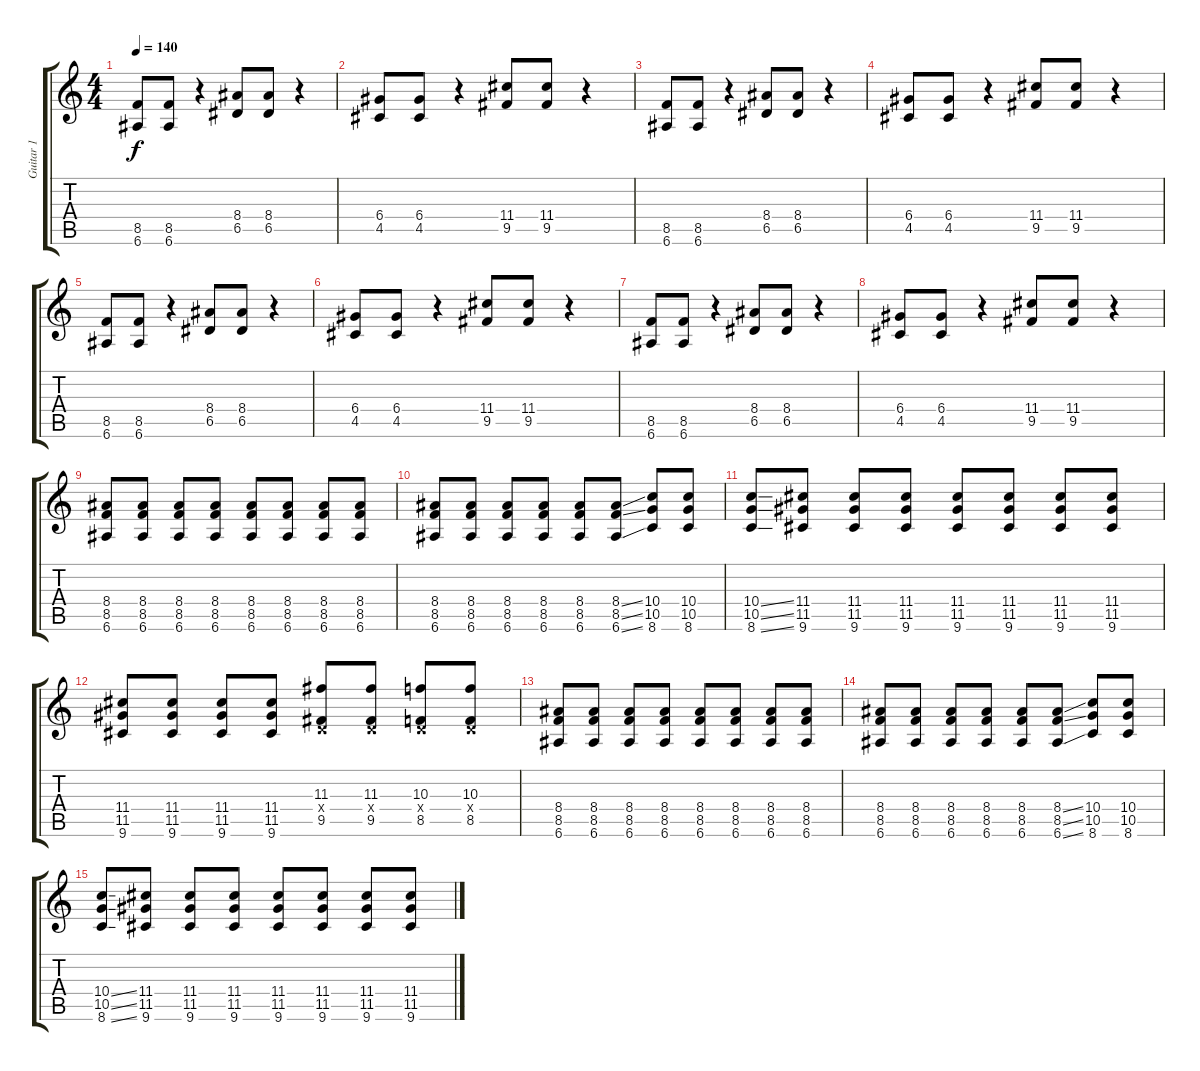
\track ("Guitar 1" "Guitar 1") {instrument distortionguitar}
\staff {score tabs}
\tuning (E4 B3 G3 D3 A2 E2) {hide}
\ts (4 4)
\tempo 140
\clef g2
\ks c
(8.5 6.6).8{dy f} (8.5 6.6).8 r.4 (8.4 6.5).8 (8.4 6.5).8 r.4 |
(6.4 4.5).8 (6.4 4.5).8 r.4 (11.4 9.5).8 (11.4 9.5).8 r.4 |
(8.5 6.6).8 (8.5 6.6).8 r.4 (8.4 6.5).8 (8.4 6.5).8 r.4 |
(6.4 4.5).8 (6.4 4.5).8 r.4 (11.4 9.5).8 (11.4 9.5).8 r.4 |
(8.5 6.6).8 (8.5 6.6).8 r.4 (8.4 6.5).8 (8.4 6.5).8 r.4 |
(6.4 4.5).8 (6.4 4.5).8 r.4 (11.4 9.5).8 (11.4 9.5).8 r.4 |
(8.5 6.6).8 (8.5 6.6).8 r.4 (8.4 6.5).8 (8.4 6.5).8 r.4 |
(6.4 4.5).8 (6.4 4.5).8 r.4 (11.4 9.5).8 (11.4 9.5).8 r.4 |
(8.4 8.5 6.6).8 (8.4 8.5 6.6).8 (8.4 8.5 6.6).8 (8.4 8.5 6.6).8 (8.4 8.5 6.6).8 (8.4 8.5 6.6).8 (8.4 8.5 6.6).8 (8.4 8.5 6.6).8 |
(8.4 8.5 6.6).8 (8.4 8.5 6.6).8 (8.4 8.5 6.6).8 (8.4 8.5 6.6).8 (8.4 8.5 6.6).8 (8.4{ss} 8.5{ss} 6.6{ss}).8 (10.4 10.5 8.6).8 (10.4 10.5 8.6).8 |
(10.4{ss} 10.5{ss} 8.6{ss}).8 (11.4 11.5 9.6).8 (11.4 11.5 9.6).8 (11.4 11.5 9.6).8 (11.4 11.5 9.6).8 (11.4 11.5 9.6).8 (11.4 11.5 9.6).8 (11.4 11.5 9.6).8 |
(11.4 11.5 9.6).8 (11.4 11.5 9.6).8 (11.4 11.5 9.6).8 (11.4 11.5 9.6).8 (11.3 0.4{x} 9.5).8 (11.3 0.4{x} 9.5).8 (10.3 0.4{x} 8.5).8 (10.3 0.4{x} 8.5).8 |
(8.4 8.5 6.6).8 (8.4 8.5 6.6).8 (8.4 8.5 6.6).8 (8.4 8.5 6.6).8 (8.4 8.5 6.6).8 (8.4 8.5 6.6).8 (8.4 8.5 6.6).8 (8.4 8.5 6.6).8 |
(8.4 8.5 6.6).8 (8.4 8.5 6.6).8 (8.4 8.5 6.6).8 (8.4 8.5 6.6).8 (8.4 8.5 6.6).8 (8.4{ss} 8.5{ss} 6.6{ss}).8 (10.4 10.5 8.6).8 (10.4 10.5 8.6).8 |
(10.4{ss} 10.5{ss} 8.6{ss}).8 (11.4 11.5 9.6).8 (11.4 11.5 9.6).8 (11.4 11.5 9.6).8 (11.4 11.5 9.6).8 (11.4 11.5 9.6).8 (11.4 11.5 9.6).8 (11.4 11.5 9.6).8
